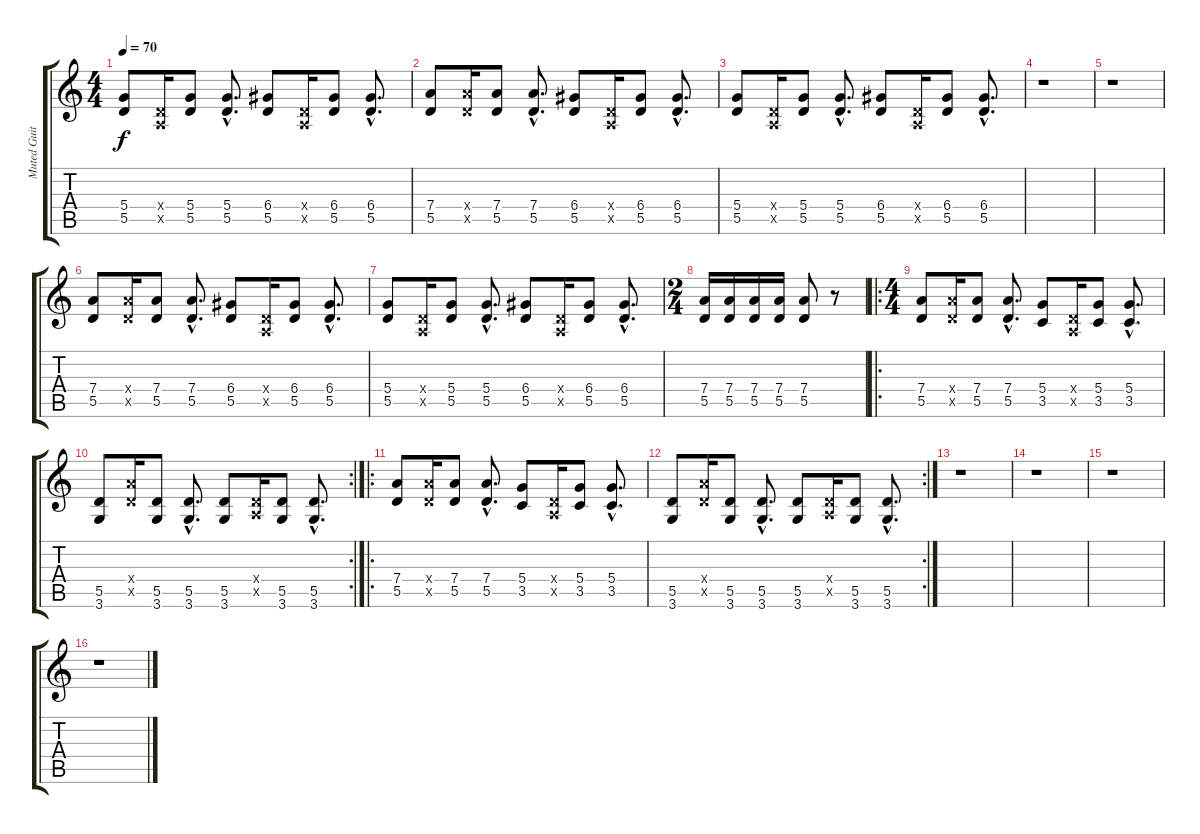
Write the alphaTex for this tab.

\track ("Muted Guitar" "Muted Guit") {instrument electricguitarmuted}
\staff {score tabs}
\tuning (E4 B3 G3 D3 A2 E2) {hide}
\ts (4 4)
\tempo 70
\clef g2
\ks c
(5.4 5.5).8{dy f} (0.4{x} 0.5{x}).16 (5.4 5.5).8 (5.4{hac} 5.5{hac}).8{d} (6.4 5.5).8 (0.4{x} 0.5{x}).16 (6.4 5.5).8 (6.4{hac} 5.5{hac}).8{d} |
(7.4 5.5).8 (7.4{x} 5.5{x}).16 (7.4 5.5).8 (7.4{hac} 5.5{hac}).8{d} (6.4 5.5).8 (0.4{x} 0.5{x}).16 (6.4 5.5).8 (6.4{hac} 5.5{hac}).8{d} |
(5.4 5.5).8 (0.4{x} 0.5{x}).16 (5.4 5.5).8 (5.4{hac} 5.5{hac}).8{d} (6.4 5.5).8 (0.4{x} 0.5{x}).16 (6.4 5.5).8 (6.4{hac} 5.5{hac}).8{d} |
r.1 |
r.1 |
(7.4 5.5).8 (7.4{x} 5.5{x}).16 (7.4 5.5).8 (7.4{hac} 5.5{hac}).8{d} (6.4 5.5).8 (0.4{x} 0.5{x}).16 (6.4 5.5).8 (6.4{hac} 5.5{hac}).8{d} |
(5.4 5.5).8 (0.4{x} 0.5{x}).16 (5.4 5.5).8 (5.4{hac} 5.5{hac}).8{d} (6.4 5.5).8 (0.4{x} 0.5{x}).16 (6.4 5.5).8 (6.4{hac} 5.5{hac}).8{d} |
\ts (2 4)
(7.4 5.5).16{instrument distortionguitar} (7.4 5.5).16 (7.4 5.5).16 (7.4 5.5).16 (7.4 5.5).8 r.8 |
\ro
\ts (4 4)
(7.4 5.5).8{instrument electricguitarmuted} (7.4{x} 5.5{x}).16 (7.4 5.5).8 (7.4{hac} 5.5{hac}).8{d} (5.4 3.5).8 (0.4{x} 0.5{x}).16 (5.4 3.5).8 (5.4{hac} 3.5{hac}).8{d} |
\rc 2
(5.5 3.6).8 (7.4{x} 5.5{x}).16 (5.5 3.6).8 (5.5{hac} 3.6{hac}).8{d} (5.5 3.6).8 (0.4{x} 0.5{x}).16 (5.5 3.6).8 (5.5{hac} 3.6{hac}).8{d} |
\ro
(7.4 5.5).8 (7.4{x} 5.5{x}).16 (7.4 5.5).8 (7.4{hac} 5.5{hac}).8{d} (5.4 3.5).8 (0.4{x} 0.5{x}).16 (5.4 3.5).8 (5.4{hac} 3.5{hac}).8{d} |
\rc 2
(5.5 3.6).8 (7.4{x} 5.5{x}).16 (5.5 3.6).8 (5.5{hac} 3.6{hac}).8{d} (5.5 3.6).8 (0.4{x} 0.5{x}).16 (5.5 3.6).8 (5.5{hac} 3.6{hac}).8{d} |
r.1 |
r.1 |
r.1 |
r.1
